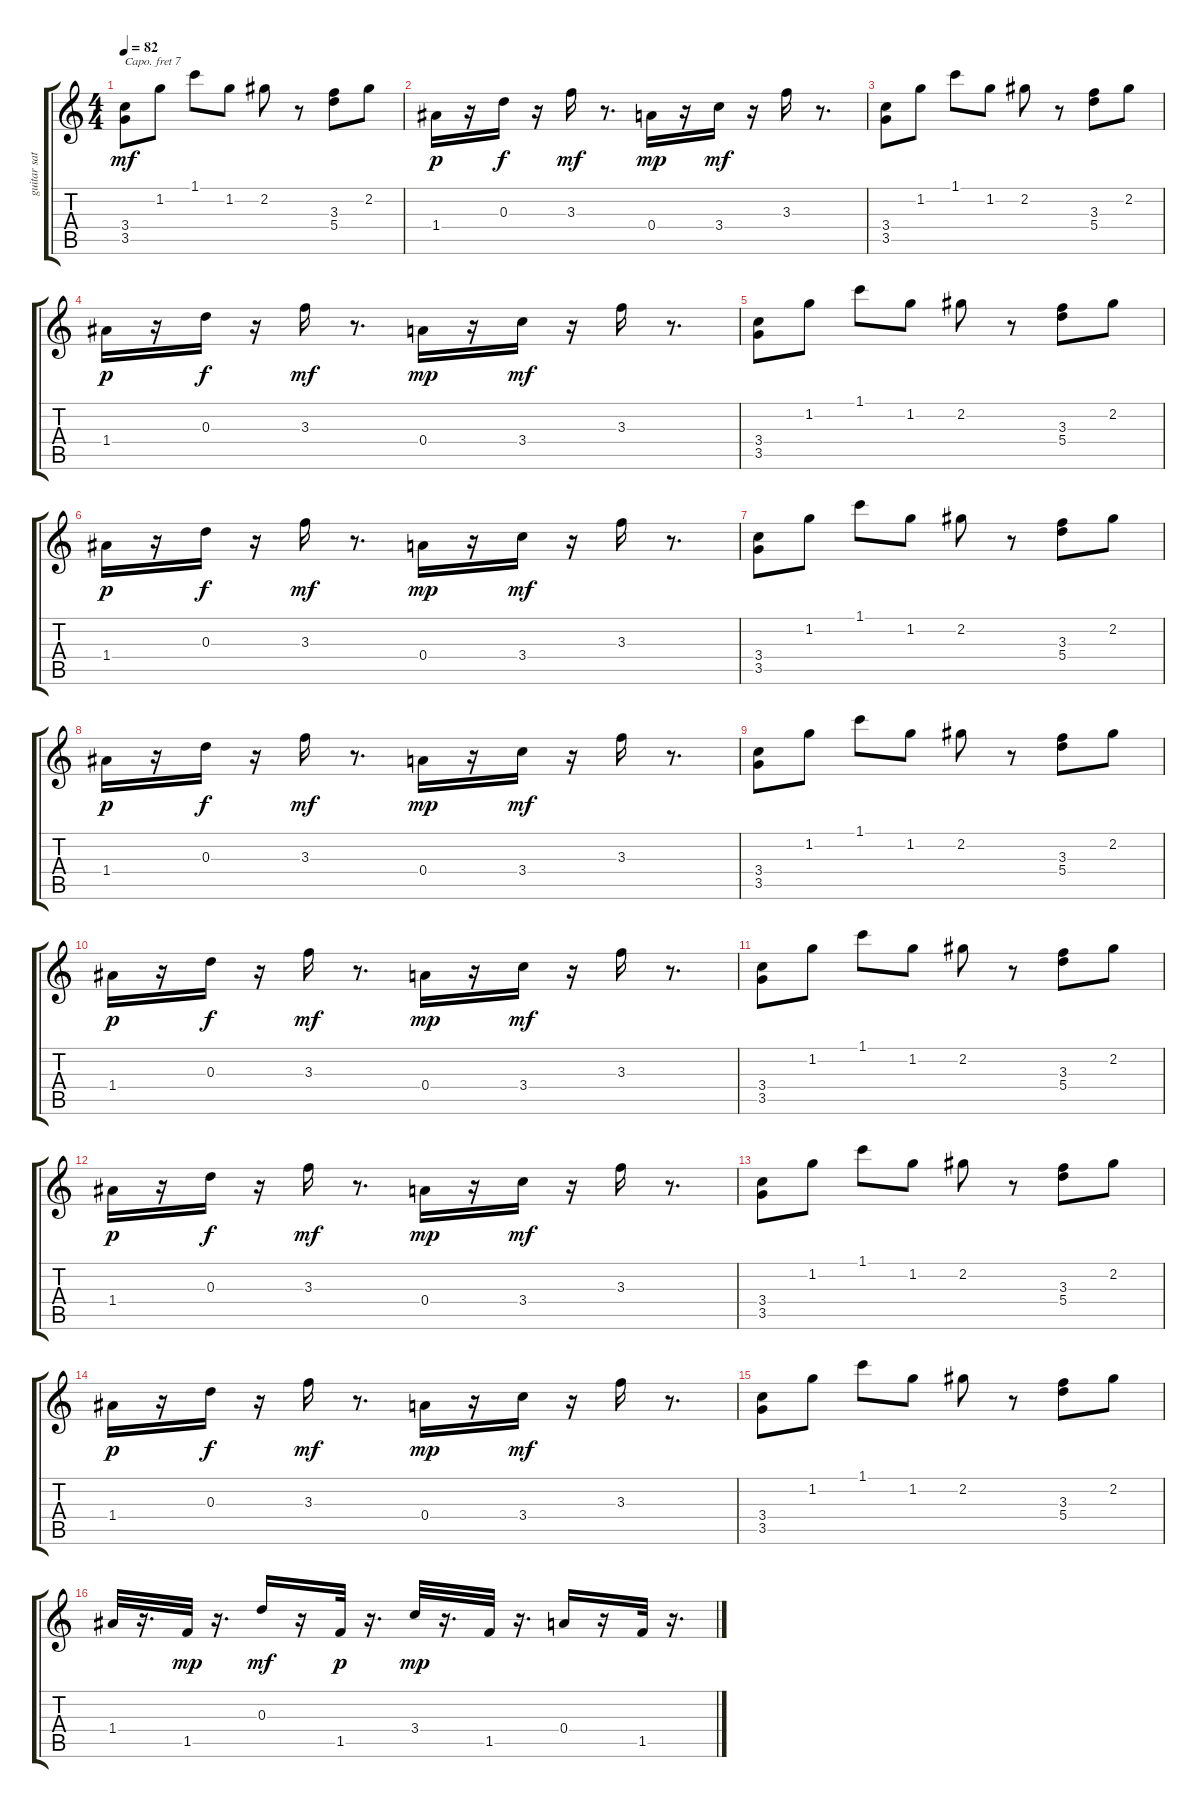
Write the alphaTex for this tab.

\track ("guitar saturé" "guitar sat") {instrument distortionguitar}
\staff {score tabs}
\capo 7
\tuning (E4 B3 G3 D3 A2 E2) {hide}
\ts (4 4)
\tempo 82
\clef g2
\ks c
(3.4 3.5).8{dy mf} 1.2.8 1.1.8 1.2.8 2.2.8 r.8 (3.3 5.4).8 2.2.8 |
1.4.16{dy p} r.16 0.3.16{dy f} r.16 3.3.16{dy mf} r.8{d} 0.4.16{dy mp} r.16 3.4.16{dy mf} r.16 3.3.16 r.8{d} |
(3.4 3.5).8 1.2.8 1.1.8 1.2.8 2.2.8 r.8 (3.3 5.4).8 2.2.8 |
1.4.16{dy p} r.16 0.3.16{dy f} r.16 3.3.16{dy mf} r.8{d} 0.4.16{dy mp} r.16 3.4.16{dy mf} r.16 3.3.16 r.8{d} |
(3.4 3.5).8 1.2.8 1.1.8 1.2.8 2.2.8 r.8 (3.3 5.4).8 2.2.8 |
1.4.16{dy p} r.16 0.3.16{dy f} r.16 3.3.16{dy mf} r.8{d} 0.4.16{dy mp} r.16 3.4.16{dy mf} r.16 3.3.16 r.8{d} |
(3.4 3.5).8 1.2.8 1.1.8 1.2.8 2.2.8 r.8 (3.3 5.4).8 2.2.8 |
1.4.16{dy p} r.16 0.3.16{dy f} r.16 3.3.16{dy mf} r.8{d} 0.4.16{dy mp} r.16 3.4.16{dy mf} r.16 3.3.16 r.8{d} |
(3.4 3.5).8 1.2.8 1.1.8 1.2.8 2.2.8 r.8 (3.3 5.4).8 2.2.8 |
1.4.16{dy p} r.16 0.3.16{dy f} r.16 3.3.16{dy mf} r.8{d} 0.4.16{dy mp} r.16 3.4.16{dy mf} r.16 3.3.16 r.8{d} |
(3.4 3.5).8 1.2.8 1.1.8 1.2.8 2.2.8 r.8 (3.3 5.4).8 2.2.8 |
1.4.16{dy p} r.16 0.3.16{dy f} r.16 3.3.16{dy mf} r.8{d} 0.4.16{dy mp} r.16 3.4.16{dy mf} r.16 3.3.16 r.8{d} |
(3.4 3.5).8 1.2.8 1.1.8 1.2.8 2.2.8 r.8 (3.3 5.4).8 2.2.8 |
1.4.16{dy p} r.16 0.3.16{dy f} r.16 3.3.16{dy mf} r.8{d} 0.4.16{dy mp} r.16 3.4.16{dy mf} r.16 3.3.16 r.8{d} |
(3.4 3.5).8 1.2.8 1.1.8 1.2.8 2.2.8 r.8 (3.3 5.4).8 2.2.8 |
1.4.32 r.16{d} 1.5.32{dy mp} r.16{d} 0.3.16{dy mf} r.16 1.5.32{dy p} r.16{d} 3.4.32{dy mp} r.16{d} 1.5.32 r.16{d} 0.4.16 r.16 1.5.32 r.16{d}
